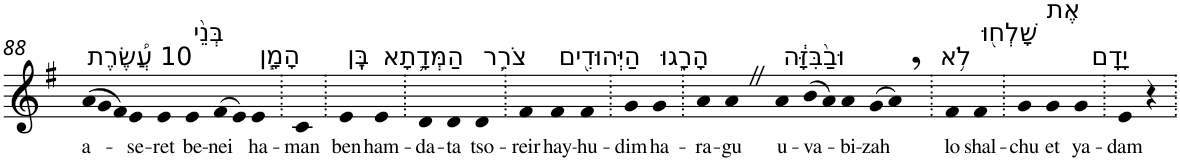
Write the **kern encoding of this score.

**kern	**text
*part1	*part1
*staff1	*staff1
*I"Piano	*
*I'Pno	*
!!LO:PB:g=z
*clefG2	*
*k[f#]	*
*G:	*
*Xtuplet	*
=88	=88
!LO:TX:a:t=10 עֲ֠שֶׂרֶת	!
!	!LO:LY:b
(>12a	a-
12g	.
12f#)	.
!	!LO:LY:b
4e	-se-
!	!LO:LY:b
4e	-ret
!LO:TX:a:t=בְּנֵ֨י	!
!	!LO:LY:b
4e	be-
!	!LO:LY:b
(>8f#	-nei
8e)	.
!LO:TX:a:t=הָמָ֧ן	!
!	!LO:LY:b
4e	ha-
=89.	=89.
!	!LO:LY:b
4c	-man
=90.	=90.
!LO:TX:a:t=בֶּֽן	!
!	!LO:LY:b
4e	ben
!LO:TX:a:t=הַמְּדָ֛תָא	!
!	!LO:LY:b
4e	ham-
=91.	=91.
!	!LO:LY:b
4d	-da-
!	!LO:LY:b
4d	-ta
!LO:TX:a:t=צֹרֵ֥ר	!
!	!LO:LY:b
4d	tso-
=92.	=92.
!	!LO:LY:b
4f#	-reir
!LO:TX:a:t=הַיְּהוּדִ֖ים	!
!	!LO:LY:b
4f#	hay-
!	!LO:LY:b
4f#	-hu-
=93.	=93.
!	!LO:LY:b
4g	-dim
!LO:TX:a:t=הָרָ֑גוּ	!
!	!LO:LY:b
4g	ha-
=94.	=94.
!	!LO:LY:b
4a	-ra-
!	!LO:LY:b
4aZ	-gu
!LO:TX:a:t=וּבַ֨בִּזָּ֔ה	!
!	!LO:LY:b
4a	u-
!	!LO:LY:b
(>8b	-va-
8a)	.
!	!LO:LY:b
4a	-bi-
!	!LO:LY:b
(>8g	-zah
8a,)	.
=95.	=95.
!LO:TX:a:t=לֹ֥א	!
!	!LO:LY:b
4f#	lo
!LO:TX:a:t=שָׁלְח֖וּ	!
!	!LO:LY:b
4f#	shal-
=96.	=96.
!	!LO:LY:b
4g	-chu
!LO:TX:a:t=אֶת	!
!	!LO:LY:b
4g	et
!LO:TX:a:t=יָדָֽם	!
!	!LO:LY:b
4g	ya-
=97.	=97.
!	!LO:LY:b
4e	-dam
4r	.
=.	=.
*-	*-
